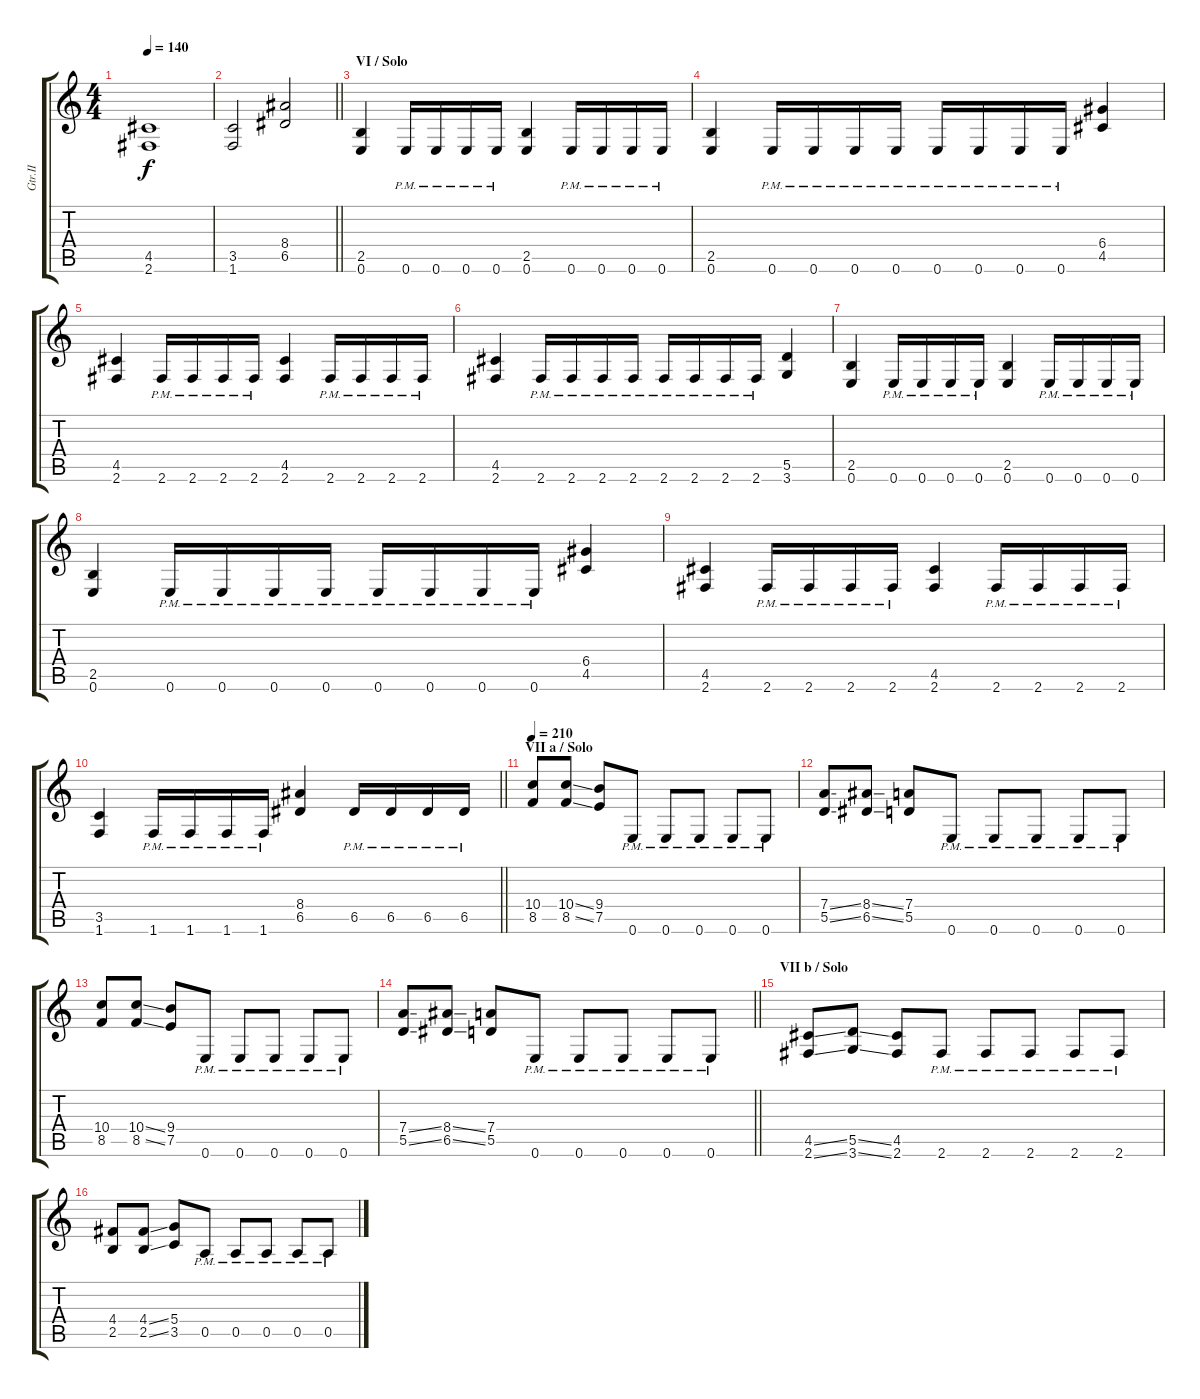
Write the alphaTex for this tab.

\track ("Gtr.II" "Gtr.II") {instrument overdrivenguitar}
\staff {score tabs}
\tuning (E4 B3 G3 D3 A2 E2) {hide}
\ts (4 4)
\tempo 140
\clef g2
\ks c
(4.5 2.6).1{dy f} |
\barLineRight lightlight
(3.5 1.6).2 (8.4 6.5).2 |
\section ("" "VI / Solo")
(2.5 0.6).4 0.6{pm}.16 0.6{pm}.16 0.6{pm}.16 0.6{pm}.16 (2.5 0.6).4 0.6{pm}.16 0.6{pm}.16 0.6{pm}.16 0.6{pm}.16 |
(2.5 0.6).4 0.6{pm}.16 0.6{pm}.16 0.6{pm}.16 0.6{pm}.16 0.6{pm}.16 0.6{pm}.16 0.6{pm}.16 0.6{pm}.16 (6.4 4.5).4 |
(4.5 2.6).4 2.6{pm}.16 2.6{pm}.16 2.6{pm}.16 2.6{pm}.16 (4.5 2.6).4 2.6{pm}.16 2.6{pm}.16 2.6{pm}.16 2.6{pm}.16 |
(4.5 2.6).4 2.6{pm}.16 2.6{pm}.16 2.6{pm}.16 2.6{pm}.16 2.6{pm}.16 2.6{pm}.16 2.6{pm}.16 2.6{pm}.16 (5.5 3.6).4 |
(2.5 0.6).4 0.6{pm}.16 0.6{pm}.16 0.6{pm}.16 0.6{pm}.16 (2.5 0.6).4 0.6{pm}.16 0.6{pm}.16 0.6{pm}.16 0.6{pm}.16 |
(2.5 0.6).4 0.6{pm}.16 0.6{pm}.16 0.6{pm}.16 0.6{pm}.16 0.6{pm}.16 0.6{pm}.16 0.6{pm}.16 0.6{pm}.16 (6.4 4.5).4 |
(4.5 2.6).4 2.6{pm}.16 2.6{pm}.16 2.6{pm}.16 2.6{pm}.16 (4.5 2.6).4 2.6{pm}.16 2.6{pm}.16 2.6{pm}.16 2.6{pm}.16 |
\barLineRight lightlight
(3.5 1.6).4 1.6{pm}.16 1.6{pm}.16 1.6{pm}.16 1.6{pm}.16 (8.4 6.5).4 6.5{pm}.16 6.5{pm}.16 6.5{pm}.16 6.5{pm}.16 |
\section ("" "VII a / Solo")
\tempo 210
(10.4 8.5).8 (10.4{ss} 8.5{ss}).8 (9.4 7.5).8 0.6{pm}.8 0.6{pm}.8 0.6{pm}.8 0.6{pm}.8 0.6{pm}.8 |
(7.4{ss} 5.5{ss}).8 (8.4{ss} 6.5{ss}).8 (7.4 5.5).8 0.6{pm}.8 0.6{pm}.8 0.6{pm}.8 0.6{pm}.8 0.6{pm}.8 |
(10.4 8.5).8 (10.4{ss} 8.5{ss}).8 (9.4 7.5).8 0.6{pm}.8 0.6{pm}.8 0.6{pm}.8 0.6{pm}.8 0.6{pm}.8 |
\barLineRight lightlight
(7.4{ss} 5.5{ss}).8 (8.4{ss} 6.5{ss}).8 (7.4 5.5).8 0.6{pm}.8 0.6{pm}.8 0.6{pm}.8 0.6{pm}.8 0.6{pm}.8 |
\section ("" "VII b / Solo")
(4.5{ss} 2.6{ss}).8 (5.5{ss} 3.6{ss}).8 (4.5 2.6).8 2.6{pm}.8 2.6{pm}.8 2.6{pm}.8 2.6{pm}.8 2.6{pm}.8 |
(4.4 2.5).8 (4.4{ss} 2.5{ss}).8 (5.4 3.5).8 0.5{pm}.8 0.5{pm}.8 0.5{pm}.8 0.5{pm}.8 0.5{pm}.8
